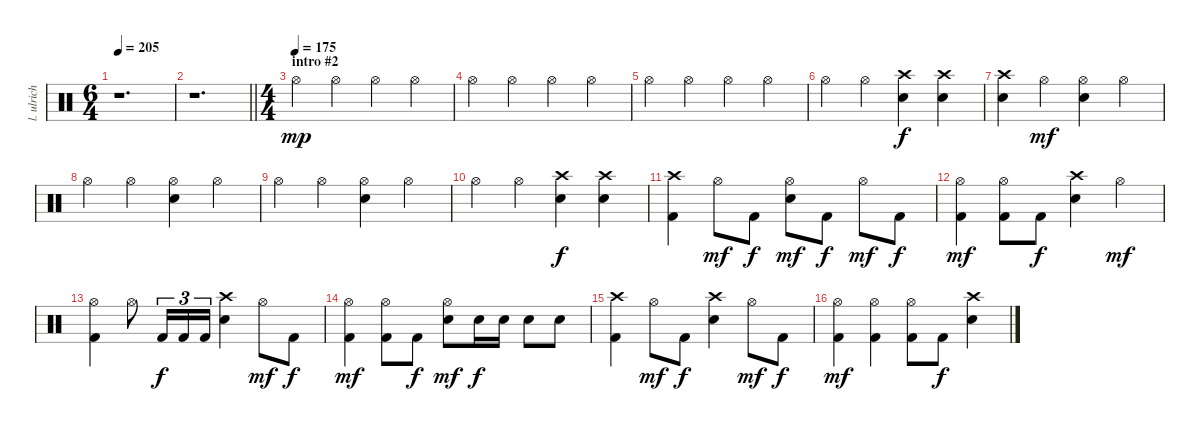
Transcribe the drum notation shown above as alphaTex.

\track ("l. ulrich - drums" "l. ulrich ") {instrument percussion}
\staff {score}
\articulation defaults
\ts (6 4)
\tempo 205
\clef neutral
\ks c
r.1{d dy f} |
\barLineRight lightlight
r.1{d} |
\ts (4 4)
\section ("" "intro #2")
\tempo (175)
"Hi-Hat (open)".4{dy mp} "Hi-Hat (open)".4 "Hi-Hat (open)".4 "Hi-Hat (open)".4 |
"Hi-Hat (open)".4 "Hi-Hat (open)".4 "Hi-Hat (open)".4 "Hi-Hat (open)".4 |
"Hi-Hat (open)".4 "Hi-Hat (open)".4 "Hi-Hat (open)".4 "Hi-Hat (open)".4 |
"Hi-Hat (open)".4 "Hi-Hat (open)".4 ("Crash high (hit)" "Snare (hit) 2").4{dy f} ("Crash high (hit)" "Snare (hit) 2").4 |
("Crash high (hit)" "Snare (hit) 2").4 "Hi-Hat (open)".4{dy mf} ("Hi-Hat (open)" "Snare (hit) 2").4 "Hi-Hat (open)".4 |
"Hi-Hat (open)".4 "Hi-Hat (open)".4 ("Hi-Hat (open)" "Snare (hit) 2").4 "Hi-Hat (open)".4 |
"Hi-Hat (open)".4 "Hi-Hat (open)".4 ("Hi-Hat (open)" "Snare (hit) 2").4 "Hi-Hat (open)".4 |
"Hi-Hat (open)".4 "Hi-Hat (open)".4 ("Crash high (hit)" "Snare (hit) 2").4{dy f} ("Crash high (hit)" "Snare (hit) 2").4 |
("Crash high (hit)" "Kick (hit) 2").4 "Hi-Hat (open)".8{dy mf} "Kick (hit) 2".8{dy f} ("Hi-Hat (open)" "Snare (hit) 2").8{dy mf} "Kick (hit) 2".8{dy f} "Hi-Hat (open)".8{dy mf} "Kick (hit) 2".8{dy f} |
("Hi-Hat (open)" "Kick (hit) 2").4{dy mf} ("Hi-Hat (open)" "Kick (hit) 2").8 "Kick (hit) 2".8{dy f} ("Crash high (hit)" "Snare (hit) 2").4 "Hi-Hat (open)".4{dy mf} |
("Hi-Hat (open)" "Kick (hit) 2").4 "Hi-Hat (open)".8 "Kick (hit) 2".16{tu (3 2) dy f} "Kick (hit) 2".16{tu (3 2)} "Kick (hit) 2".16{tu (3 2)} ("Crash high (hit)" "Snare (hit) 2").4 "Hi-Hat (open)".8{dy mf} "Kick (hit) 2".8{dy f} |
("Hi-Hat (open)" "Kick (hit) 2").4{dy mf} ("Hi-Hat (open)" "Kick (hit) 2").8 "Kick (hit) 2".8{dy f} ("Hi-Hat (open)" "Snare (hit) 2").8{dy mf} "Snare (hit) 2".16{dy f} "Snare (hit) 2".16 "Snare (hit) 2".8 "Snare (hit) 2".8 |
("Crash high (hit)" "Kick (hit) 2").4 "Hi-Hat (open)".8{dy mf} "Kick (hit) 2".8{dy f} ("Crash high (hit)" "Snare (hit) 2").4 "Hi-Hat (open)".8{dy mf} "Kick (hit) 2".8{dy f} |
("Hi-Hat (open)" "Kick (hit) 2").4{dy mf} ("Hi-Hat (open)" "Kick (hit) 2").4 ("Hi-Hat (open)" "Kick (hit) 2").8 "Kick (hit) 2".8{dy f} ("Crash high (hit)" "Snare (hit) 2").4
